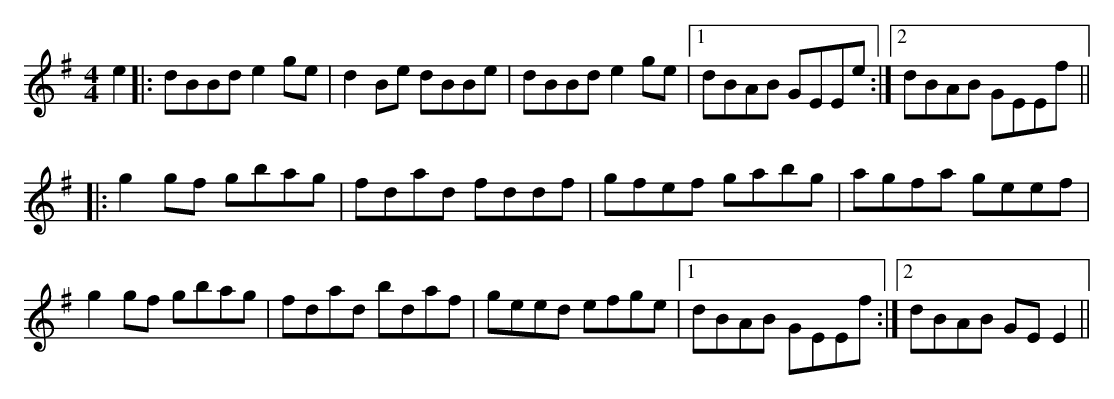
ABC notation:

X:1
M:4/4
K:G
e2|:dBBd e2 ge|d2 Be dBBe|dBBd e2 ge|1 dBAB GEEe:|2 dBAB GEEf||
|:g2 gf gbag|fdad fddf|gfef gabg|agfa geef|
g2 gf gbag|fdad bdaf|geed efge|1 dBAB GEEf:|2 dBAB GE E2||
